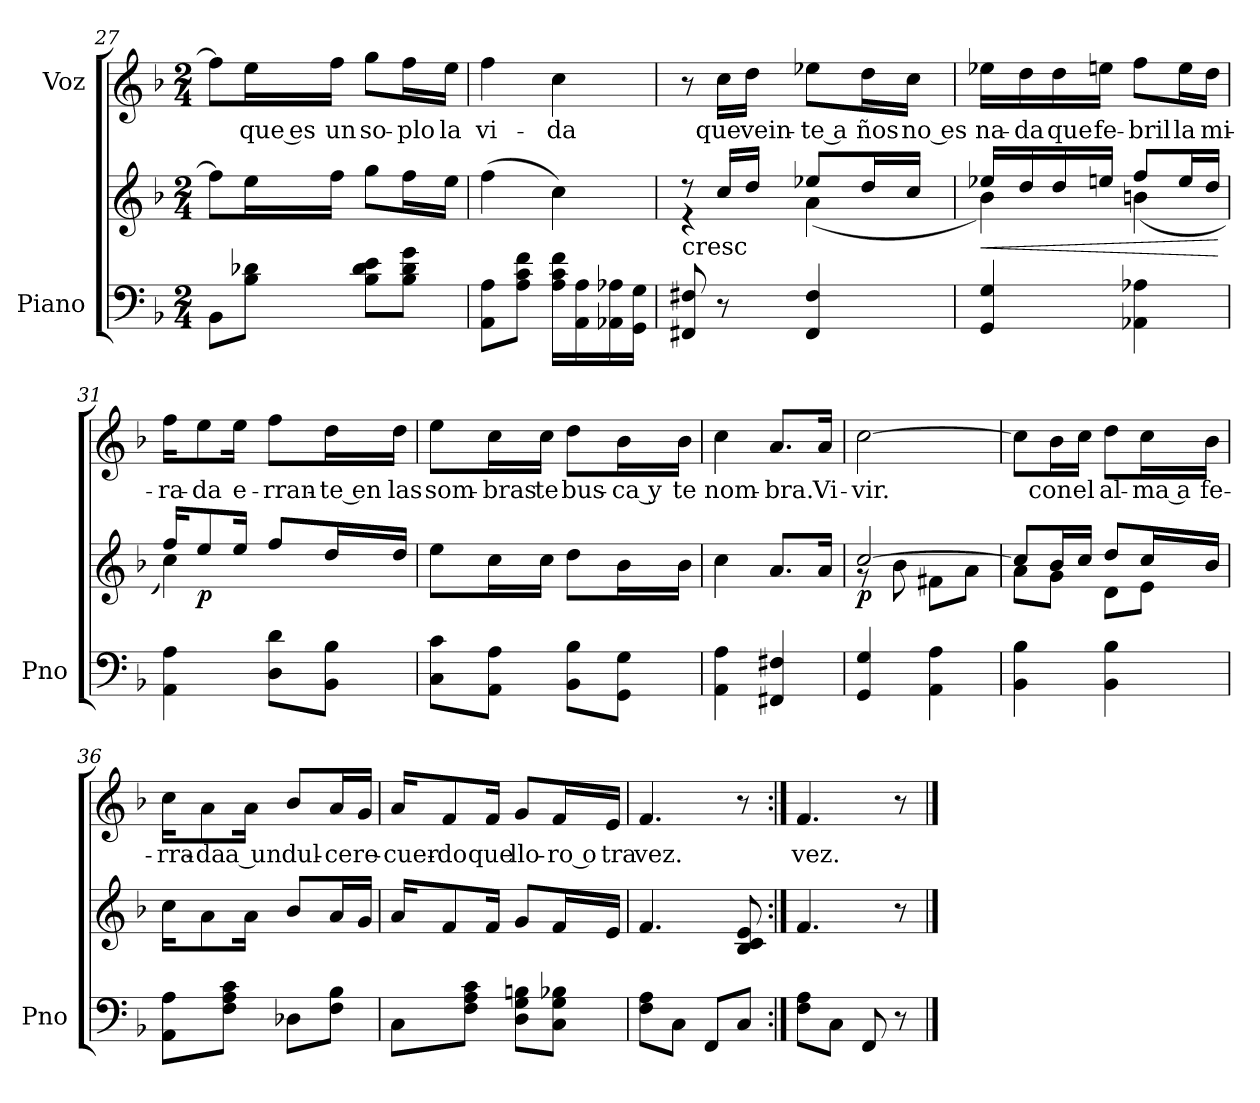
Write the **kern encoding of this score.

**kern	**kern	**dynam	**kern	**text
*part2	*part2	*part2	*part1	*part1
*staff3	*staff2	*staff2/3	*staff1	*staff1
*I"Piano	*	*	*I"Voz	*
*I'Pno	*	*	*	*
*clefF4	*clefG2	*	*clefG2	*
*k[b-]	*k[b-]	*	*k[b-]	*
*M2/4	*M2/4	*	*M2/4	*
=27	=27	=27	=27	=27
8BB-\L	8ff\L]	.	8ff\L]	.
8B-\ 8d-X\J	16ee\L	.	16ee\L	que es
.	16ff\JJ	.	16ff\JJ	un
8B-\ 8d-\ 8e\L	8gg\L	.	8gg\L	so-
8B-\ 8d-\ 8g\J	16ff\L	.	16ff\L	-plo
.	16ee\JJ	.	16ee\JJ	la
=28	=28	=28	=28	=28
8AA\ 8A\L	(4ff\	.	4ff\	vi-
8A\ 8c\ 8f\J	.	.	.	.
16A\ 16c\ 16f\LL	4cc\)	.	4cc\	-da
16AA\ 16A\	.	.	.	.
16AA-X\ 16A-X\	.	.	.	.
16GG\ 16G\JJ	.	.	.	.
=29	=29	=29	=29	=29
*	*^	*	*	*
!	!LO:TX:b:t=cresc	!	!	!	!
8FF#X/ 8F#X/	8r	4r	.	8r	.
8r	16cc/LL	.	.	16cc\LL	que
.	16dd/JJ	.	.	16dd\JJ	vein-
4FF#/ 4F#/	8ee-X/L	(4a\	.	8ee-X\L	te a
.	16dd/L	.	.	16dd\L	-ños
.	16cc/JJ	.	.	16cc\JJ	no es
=30	=30	=30	=30	=30	=30
!	!	!	!LO:HP:b	!	!
4GG/ 4G/	16ee-X/LL	4b-\)	<	16ee-X\LL	na-
.	16dd/	.	.	16dd\	-da
.	16dd/	.	.	16dd\	que
.	16een/JJ	.	.	16een\JJ	fe-
4AA-X\ 4A-X\	8ff/L	(4bn\	.	8ff\L	-bril
.	16ee/L	.	.	16ee\L	la
.	16dd/JJ	.	.	16dd\JJ	mi-
*	*v	*v	*	*	*
.	.	[	.	.
=31	=31	=31	=31	=31
*	*^	*	*	*
4AA\ 4A\	16ff/KL	4cc\)	.	16ff\KL	-ra-
!	!	!	!LO:DY:b	!	!
.	8ee/	.	p	8ee\	-da
.	16ee/Jk	.	.	16ee\Jk	e-
8D\ 8d\L	8ff/L	4ryy	.	8ff\L	-rran-
8BB-\ 8B-\J	16dd/L	.	.	16dd\L	te en
.	16dd/JJ	.	.	16dd\JJ	las
*	*v	*v	*	*	*
!!LO:LB:g=z
=32	=32	=32	=32	=32
8C\ 8c\L	8ee\L	.	8ee\L	som-
8AA\ 8A\J	16cc\L	.	16cc\L	-bras
.	16cc\JJ	.	16cc\JJ	te
8BB-\ 8B-\L	8dd\L	.	8dd\L	bus-
8GG\ 8G\J	16b-\L	.	16b-\L	ca y
.	16b-\JJ	.	16b-\JJ	te
=33	=33	=33	=33	=33
4AA\ 4A\	4cc\	.	4cc\	nom-
4FF#X/ 4F#X/	8.a/L	.	8.a/L	-bra.
.	16a/Jk	.	16a/Jk	Vi-
=34	=34	=34	=34	=34
*	*^	*	*	*
!	!	!	!LO:DY:b	!	!
4GG/ 4G/	[2cc/	8rg	p	[2cc\	-vir.
.	.	8b-\	.	.	.
4AA\ 4A\	.	8f#X\L	.	.	.
.	.	8a\J	.	.	.
=35	=35	=35	=35	=35	=35
4BB-\ 4B-\	8cc/L]	8a\L	.	8cc\L]	.
.	16b-/L	8g\J	.	16b-\L	con
.	16cc/JJ	.	.	16cc\JJ	el
4BB-\ 4B-\	8dd/L	8d\L	.	8dd\L	al-
.	16cc/L	8e\J	.	16cc\L	ma a
.	16b-/JJ	.	.	16b-\JJ	-fe-
*	*v	*v	*	*	*
=36	=36	=36	=36	=36
8AA\ 8A\L	16cc\KL	.	16cc\KL	-rra-
.	8a\	.	8a\	-da
8F\ 8A\ 8c\J	.	.	.	.
.	16a\Jk	.	16a\Jk	a un
8D-X\L	8b-/L	.	8b-/L	dul-
8F\ 8B-\J	16a/L	.	16a/L	-ce
.	16g/JJ	.	16g/JJ	re-
=37	=37	=37	=37	=37
8C\L	16a/KL	.	16a/KL	-cuer-
.	8f/	.	8f/	-do
8F\ 8A\ 8c\J	.	.	.	.
.	16f/Jk	.	16f/Jk	que
8D\ 8G\ 8Bn\L	8g/L	.	8g/L	llo-
8C\ 8G\ 8B-X\J	16f/L	.	16f/L	ro o
.	16e/JJ	.	16e/JJ	-tra
=38	=38	=38	=38	=38
8F\ 8A\L	4.f/	.	4.f/	vez.
8C\J	.	.	.	.
8FF/L	.	.	.	.
8C/J	8B-/ 8c/ 8e/	.	8r	.
!!LO:PB:g=z
=39:|!	=39:|!	=39:|!	=39:|!	=39:|!
8F\ 8A\L	4.f/	.	4.f/	vez.
8C\J	.	.	.	.
8FF/	.	.	.	.
8r	8r	.	8r	.
==	==	==	==	==
*-	*-	*-	*-	*-
